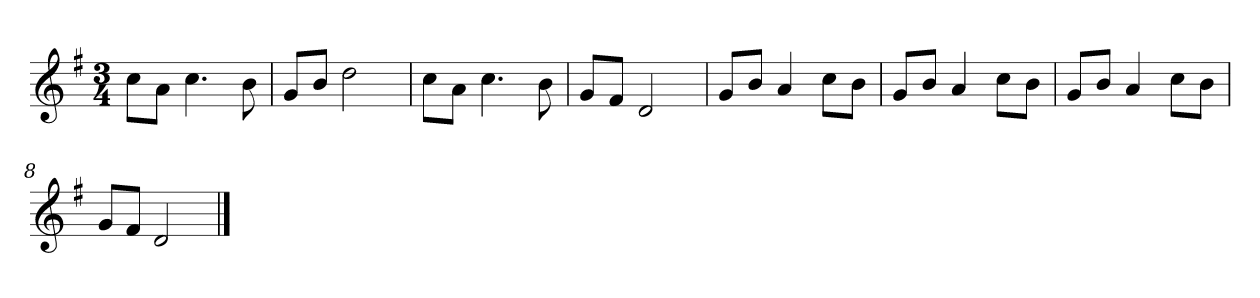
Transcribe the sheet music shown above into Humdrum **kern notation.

**kern
*part1
*staff1
*clefG2
*k[f#]
*G:
*M3/4
=
8cc\L
8a\J
4.cc
8b
=2
8g/L
8b/J
2dd
=3
8cc\L
8a\J
4.cc
8b
=4
8g/L
8f#/J
2d
=5y
8g/L
8b/J
4a
8cc\L
8b\J
=6
8g/L
8b/J
4a
8cc\L
8b\J
=7
8g/L
8b/J
4a
8cc\L
8b\J
=8
8g/L
8f#/J
2d
==
*-
